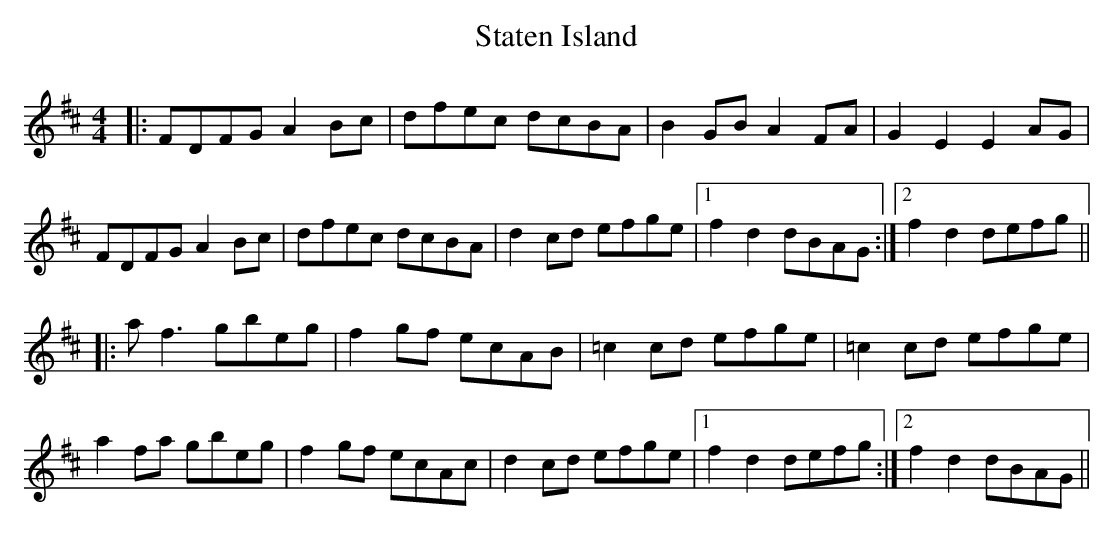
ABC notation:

X:1
T: Staten Island
M: 4/4
L: 1/8
K: Dmaj
|:FDFG A2Bc|dfec dcBA|B2GB A2FA| G2E2 E2AG|
FDFG A2Bc|dfec dcBA|d2cd efge|1 f2d2 dBAG:|2 f2d2 defg||
|:a?f3 gbeg|f2gf ecAB|=c2cd efge|=c2cd efge|
a2fa gbeg|f2gf ecAc|d2cd efge|1 f2d2 defg:|2 f2d2 dBAG||
